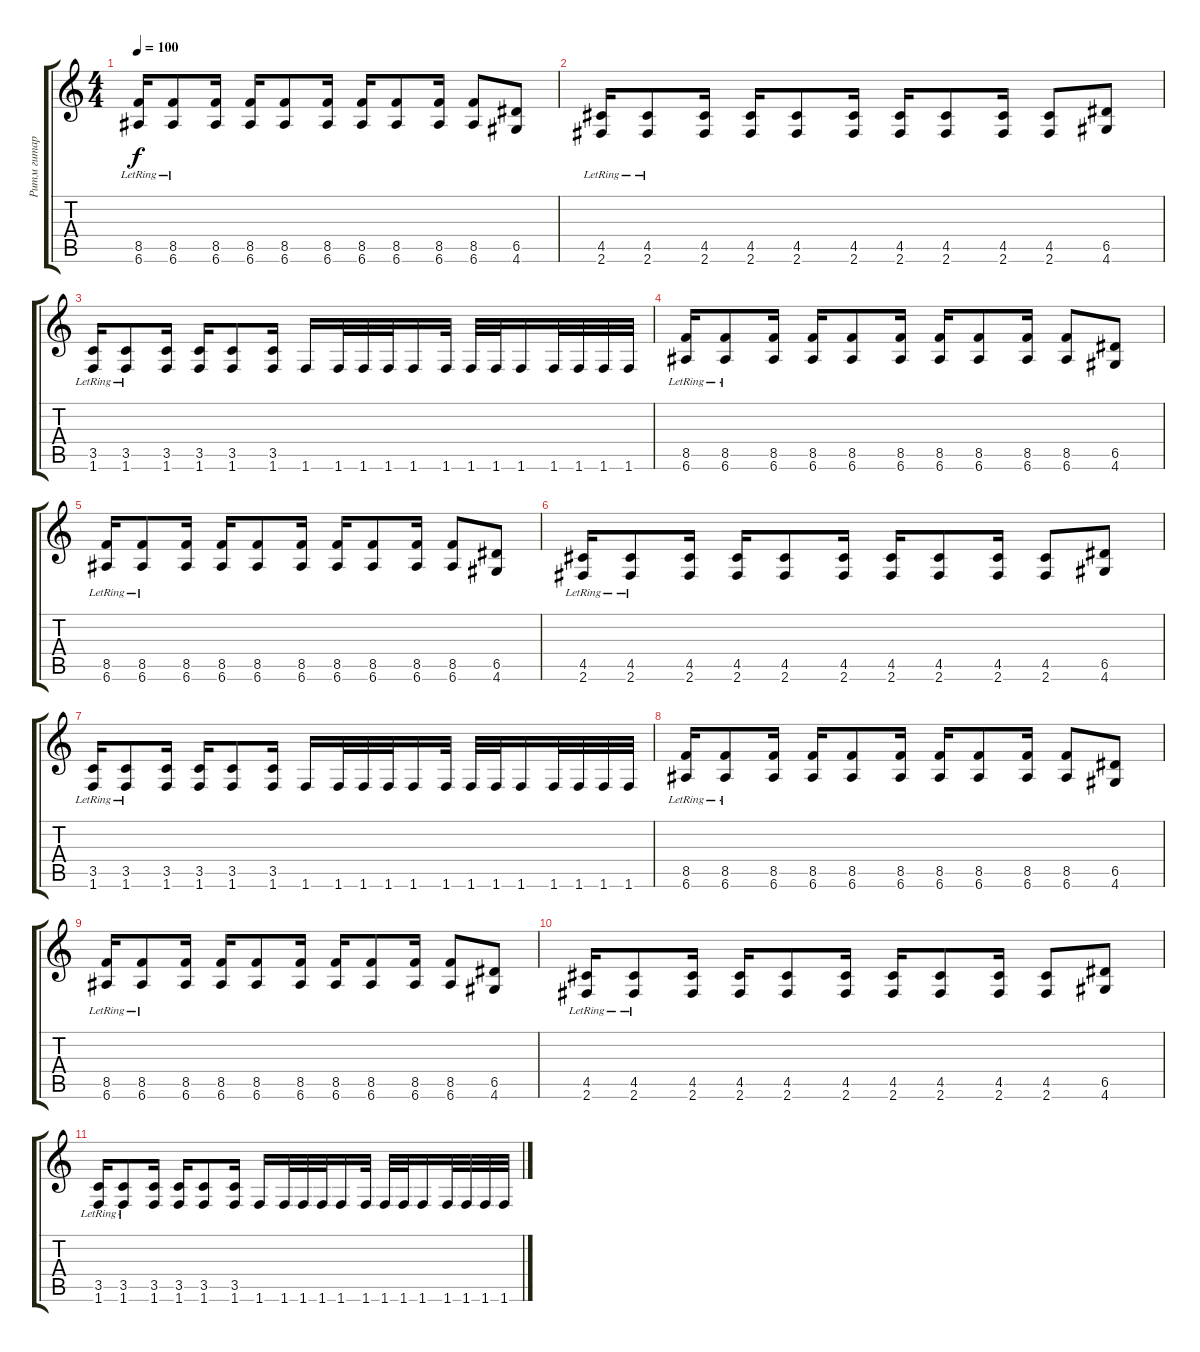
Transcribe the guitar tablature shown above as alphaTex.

\track ("Ритм гитара1" "Ритм гитар") {instrument distortionguitar}
\staff {score tabs}
\tuning (E4 B3 G3 D3 A2 E2) {hide}
\ts (4 4)
\tempo 100
\clef g2
\ks c
(8.5{lr} 6.6).16{dy f} (8.5{lr} 6.6).8 (8.5 6.6).16 (8.5 6.6).16 (8.5 6.6).8 (8.5 6.6).16 (8.5 6.6).16 (8.5 6.6).8 (8.5 6.6).16 (8.5 6.6).8 (6.5 4.6).8 |
(4.5{lr} 2.6).16 (4.5{lr} 2.6).8 (4.5 2.6).16 (4.5 2.6).16 (4.5 2.6).8 (4.5 2.6).16 (4.5 2.6).16 (4.5 2.6).8 (4.5 2.6).16 (4.5 2.6).8 (6.5 4.6).8 |
(3.5{lr} 1.6).16 (3.5{lr} 1.6).8 (3.5 1.6).16 (3.5 1.6).16 (3.5 1.6).8 (3.5 1.6).16 1.6.16 1.6.32 1.6.32 1.6.32 1.6.16 1.6.32 1.6.32 1.6.32 1.6.16 1.6.32 1.6.32 1.6.32 1.6.32 |
(8.5{lr} 6.6).16 (8.5{lr} 6.6).8 (8.5 6.6).16 (8.5 6.6).16 (8.5 6.6).8 (8.5 6.6).16 (8.5 6.6).16 (8.5 6.6).8 (8.5 6.6).16 (8.5 6.6).8 (6.5 4.6).8 |
(8.5{lr} 6.6).16 (8.5{lr} 6.6).8 (8.5 6.6).16 (8.5 6.6).16 (8.5 6.6).8 (8.5 6.6).16 (8.5 6.6).16 (8.5 6.6).8 (8.5 6.6).16 (8.5 6.6).8 (6.5 4.6).8 |
(4.5{lr} 2.6).16 (4.5{lr} 2.6).8 (4.5 2.6).16 (4.5 2.6).16 (4.5 2.6).8 (4.5 2.6).16 (4.5 2.6).16 (4.5 2.6).8 (4.5 2.6).16 (4.5 2.6).8 (6.5 4.6).8 |
(3.5{lr} 1.6).16 (3.5{lr} 1.6).8 (3.5 1.6).16 (3.5 1.6).16 (3.5 1.6).8 (3.5 1.6).16 1.6.16 1.6.32 1.6.32 1.6.32 1.6.16 1.6.32 1.6.32 1.6.32 1.6.16 1.6.32 1.6.32 1.6.32 1.6.32 |
(8.5{lr} 6.6).16 (8.5{lr} 6.6).8 (8.5 6.6).16 (8.5 6.6).16 (8.5 6.6).8 (8.5 6.6).16 (8.5 6.6).16 (8.5 6.6).8 (8.5 6.6).16 (8.5 6.6).8 (6.5 4.6).8 |
(8.5{lr} 6.6).16 (8.5{lr} 6.6).8 (8.5 6.6).16 (8.5 6.6).16 (8.5 6.6).8 (8.5 6.6).16 (8.5 6.6).16 (8.5 6.6).8 (8.5 6.6).16 (8.5 6.6).8 (6.5 4.6).8 |
(4.5{lr} 2.6).16 (4.5{lr} 2.6).8 (4.5 2.6).16 (4.5 2.6).16 (4.5 2.6).8 (4.5 2.6).16 (4.5 2.6).16 (4.5 2.6).8 (4.5 2.6).16 (4.5 2.6).8 (6.5 4.6).8 |
(3.5{lr} 1.6).16 (3.5{lr} 1.6).8 (3.5 1.6).16 (3.5 1.6).16 (3.5 1.6).8 (3.5 1.6).16 1.6.16 1.6.32 1.6.32 1.6.32 1.6.16 1.6.32 1.6.32 1.6.32 1.6.16 1.6.32 1.6.32 1.6.32 1.6.32
